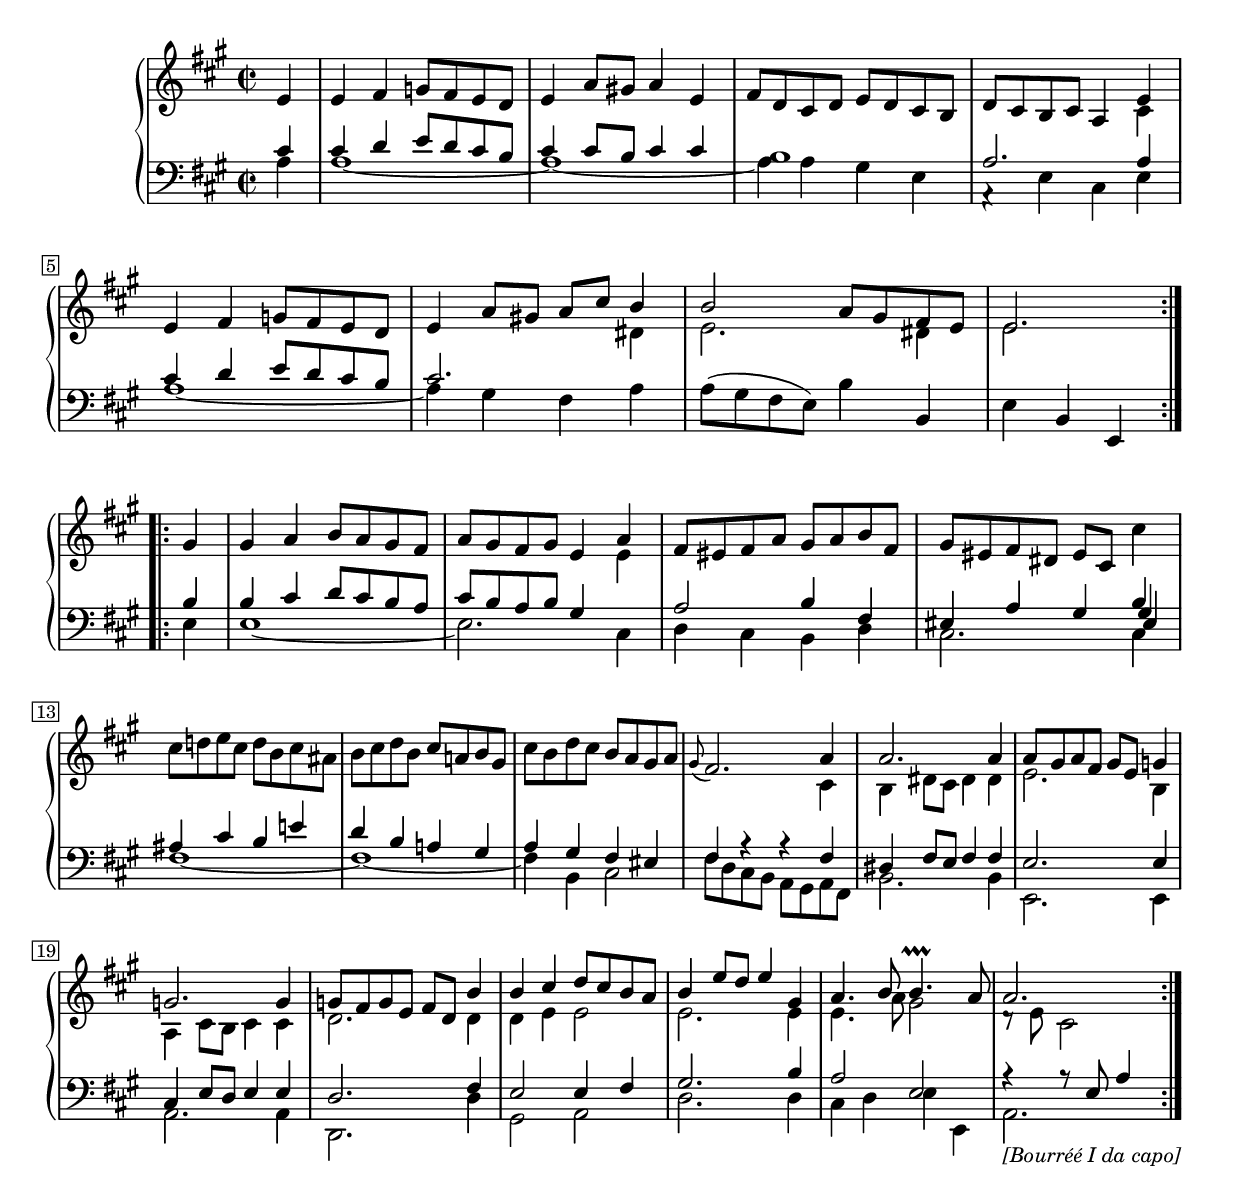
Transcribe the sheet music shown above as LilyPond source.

Global = {
  \key a \major
  \time 2/2
  \include "../global.ly"
}

Soprano = \context Voice = "one" \relative c' {
  \voiceOne
  \stemUp\tieUp
  \override MultiMeasureRest.staff-position = #0
  \override Rest.staff-position = #0
  \label #'SuiteIIBourreeII
  \repeat volta 2 {
  \partial 4 e4
  %1
  | e fis g8 fis e d
  | e4 a8 gis a4 e
  | fis8 d cis d e d cis b
  | d cis b cis a4 \once\stemUp e'
  %5
  | e fis g8 fis e d
  | \stemUp e4 a8 gis a cis b4
  | b2 a8 gis fis e
  | e2.
  }
  \break
  \repeat volta 2 {
  \partial 4 gis4
  | gis a b8 a gis fis
  %10
  | a gis fis gis e4 a
  | \stemNeutral fis8 eis fis a gis a b fis
  | gis eis fis dis eis cis cis'4
  \break
  | cis8 d! e cis d b cis ais
  | b cis d b cis a! b gis
  %15
  | cis b d cis b a gis a
  | \slurDown \appoggiatura gis8 fis2. \stemUp a4
  | a2. a4
  | a8 gis a fis gis e g!4
  | g!2. g4
  %20
  | g!8 fis g e fis d b'4
  | b cis d8 cis b a
  | b4 e8 d e4 gis,
  | a4. b8 b4.\prallprall a8
  | a2.
  }
}

Alto = \context Voice = "two" \relative c' {
  \voiceTwo
  \stemDown\tieDown
  \override Rest.staff-position = #0
  \partial 4 s4
  %1
  | s1*3
  | s2. cis4
  %5
  | s1
  | s2. dis4
  | e2. dis4
  | e2.
  \partial 4 s4
  | s1
  %10
  | s2. e4
  | s1*5
  %16
  | s2. cis4
  | b dis8 cis dis4 dis
  | e2. b4
  | a cis8 b cis4 cis
  %20
  | d2. d4
  | d e e2
  | e2. e4
  | e4. a8 gis2
  | d8\rest e cis2
}

Tenor = \context Voice = "three" \relative c' {
  \voiceThree
  \stemUp\tieUp
  \override Rest.staff-position = #0
  \partial 4 cis4
  %1
  | cis d e8 d cis b
  | cis4 cis8 b cis4 cis
  | \once\override NoteColumn.force-hshift = #1.7 b1
  | a2. a4
  %5
  | cis d e8 d cis b
  | cis2. s4
  | s1
  | s2.
  \partial 4 b4
  | b cis d8 cis b a
  %10
  | cis b a b gis4 s
  | a2 b4 fis
  | eis a gis
    << {
      \stemUp \once\override NoteColumn.force-hshift = #0.8 eis
    } \\ {
      \stemUp \once\override NoteColumn.force-hshift = #0.4 gis
    } \\ {
      \stemUp \once\override NoteColumn.force-hshift = #0 b
    } >>
  | ais4 cis b e
  | d b a! gis
  %15
  | a gis fis eis
  | fis4 a\rest a\rest fis
  | dis4 fis8 e fis4 fis
  | e2. e4
  | cis4 e8 d e4 e
  %20
  | d2. fis4
  | e2 e4 fis
  | gis2. b4
  | a2 e
  | a4\rest a8\rest e a4

}

Bass = \context Voice = "four" \relative c' {
  \voiceFour
  \stemDown\tieDown
  \override MultiMeasureRest.staff-position = #0
  \override Rest.staff-position = #0
  \repeat volta 2 {
  \partial 4 a4
  %1
  | a1~
  | a~
  | a4 a gis e
  | a,\rest e' cis e
  %5
  | a1~
  | a4 gis fis a
  | \stemNeutral a8^( gis fis e) b'4 b,
  | e b e,
  }
  \repeat volta 2 {
  \partial 4 \stemDown e'4
  | e1~
  %10
  | e2. cis4
  | d cis b d
  | cis2. cis4
  | fis1~
  | fis~
  %15
  | fis4 b, cis2
  | fis8 d cis b a gis a fis
  | b2. b4
  | e,2. e4
  | a2. a4
  %20
  | d,2. d'4
  | gis,2 a
  | d2. d4
  | cis d e e,
  | a2._\markup { "[Bourréé I da capo]" }
  }
}

\score {
  \new PianoStaff
  <<
    \accidentalStyle Score.piano
    \context Staff = "upper" <<
      \set Staff.midiInstrument = #"acoustic grand"
      \Global
      \clef treble
      \Soprano
      \Alto
    >>
    \context Staff = "lower" <<
      \set Staff.midiInstrument = #"acoustic grand"
      \Global
      \clef bass
      \Tenor
      \Bass
    >>
  >>
  \header {
    composer = ##f % "Johann Sebastian Bach"
    opus = ##f % "BWV 807"
    title = \markup { "Bourrée II" }
    subtitle = ##f
  }
  \layout {
    \context {
      \PianoStaff
      \override Parentheses.font-size = #-2
      \override TextScript.font-shape = #'italic
      \override TextScript.font-size = #-1
    }
  }
  \midi {
    \tempo 4 = 100
  }
}
